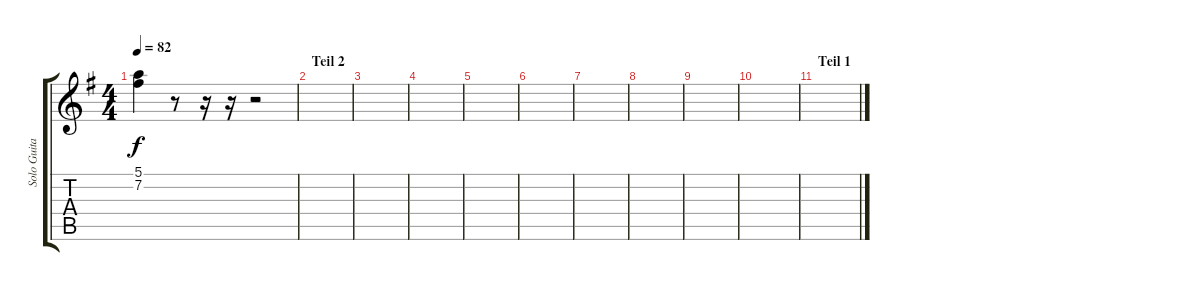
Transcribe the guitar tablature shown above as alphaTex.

\track ("Solo Guitar" "Solo Guita") {instrument distortionguitar}
\staff {score tabs}
\tuning (E4 B3 G3 D3 A2 E2) {hide}
\ts (4 4)
\tempo 82
\clef g2
\ks g
(5.1 7.2).4{dy f} r.8 r.16 r.16 r.2 |
\section ("" "Teil 2")
|
|
|
|
|
|
|
|
|
\section ("" "Teil 1")
